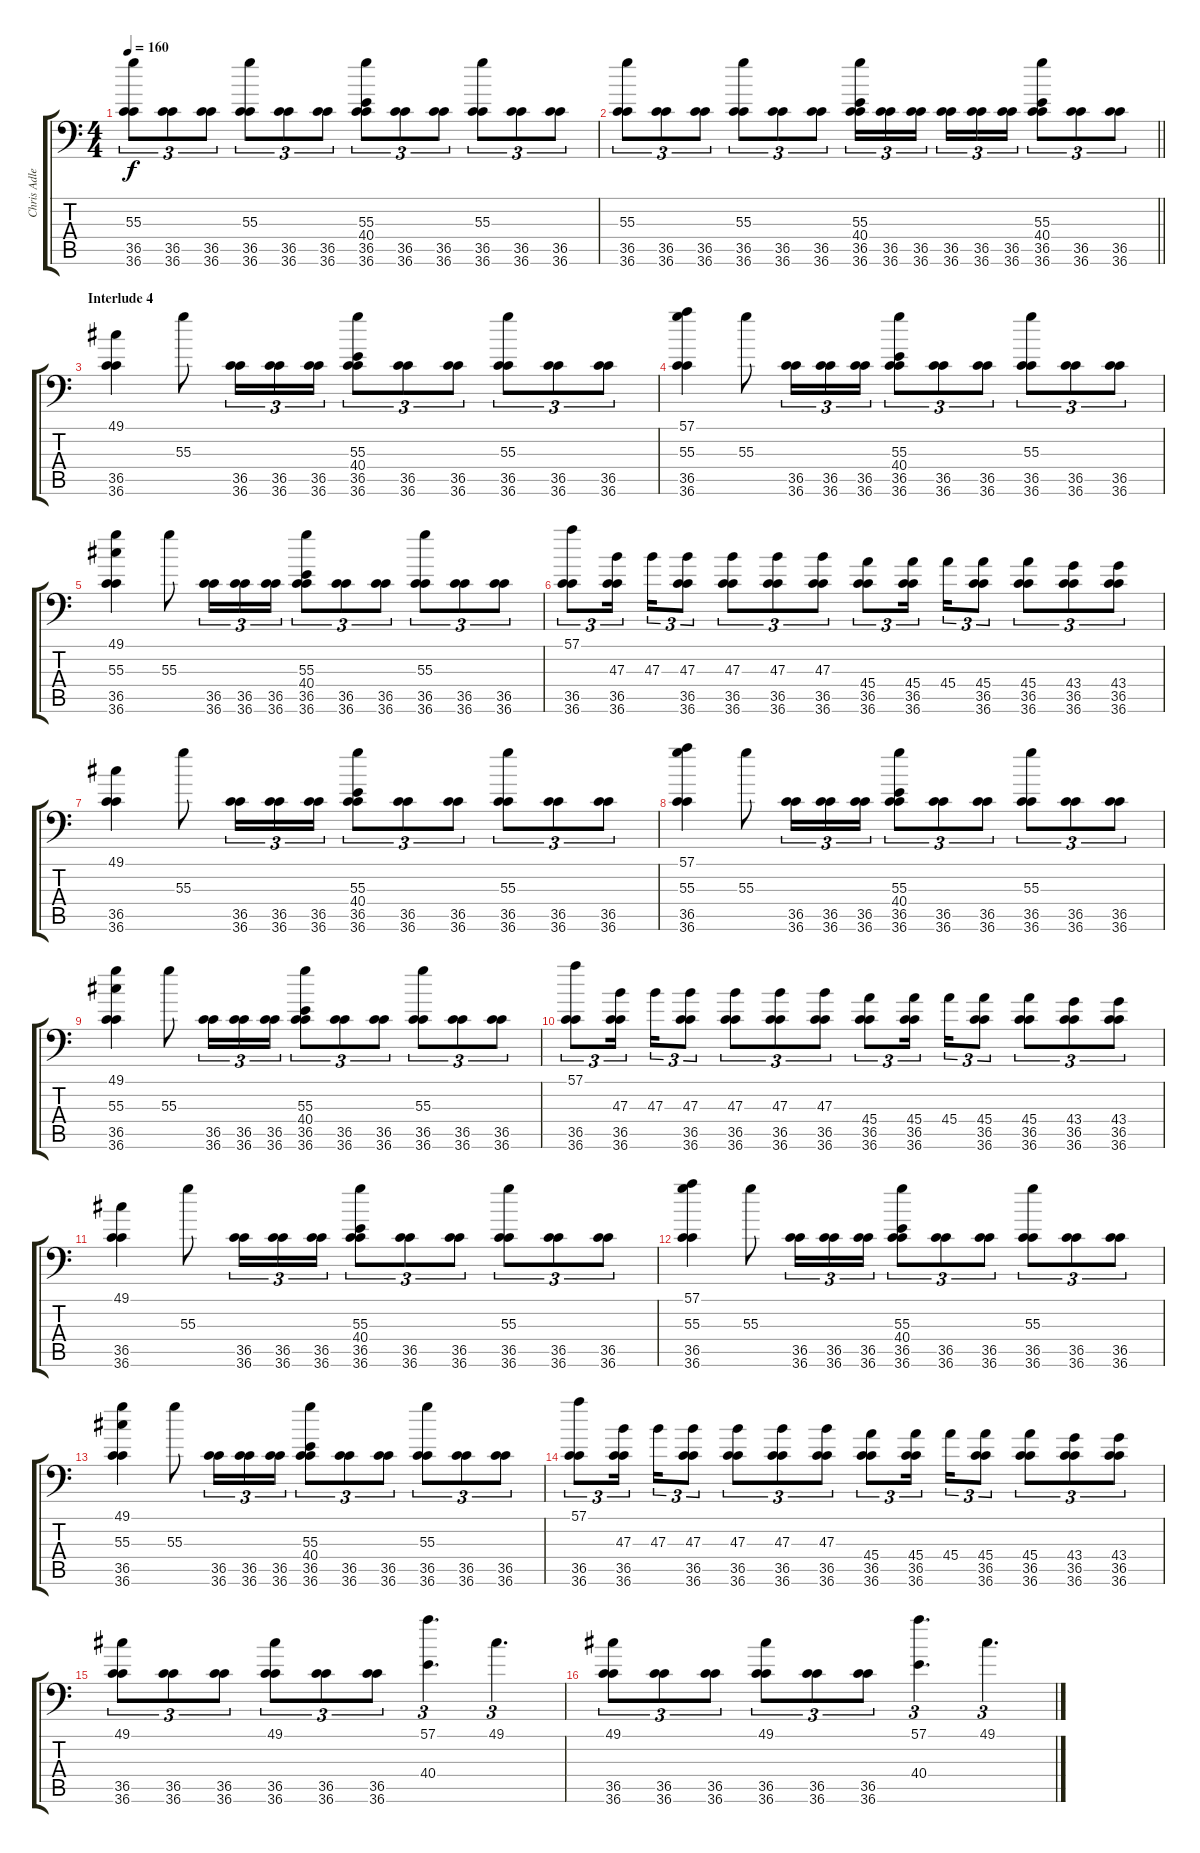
\track ("Chris Adler" "Chris Adle") {instrument acousticgrandpiano}
\staff {score tabs}
\tuning (C-1 C-1 C-1 C-1 C-1 C-1) {hide}
\ts (4 4)
\tempo 160
\clef f4
\ks c
(55.3 36.5 36.6).8{tu (3 2) dy f} (36.5 36.6).8{tu (3 2)} (36.5 36.6).8{tu (3 2)} (55.3 36.5 36.6).8{tu (3 2)} (36.5 36.6).8{tu (3 2)} (36.5 36.6).8{tu (3 2)} (55.3 40.4 36.5 36.6).8{tu (3 2)} (36.5 36.6).8{tu (3 2)} (36.5 36.6).8{tu (3 2)} (55.3 36.5 36.6).8{tu (3 2)} (36.5 36.6).8{tu (3 2)} (36.5 36.6).8{tu (3 2)} |
\barLineRight lightlight
(55.3 36.5 36.6).8{tu (3 2)} (36.5 36.6).8{tu (3 2)} (36.5 36.6).8{tu (3 2)} (55.3 36.5 36.6).8{tu (3 2)} (36.5 36.6).8{tu (3 2)} (36.5 36.6).8{tu (3 2)} (55.3 40.4 36.5 36.6).16{tu (3 2)} (36.5 36.6).16{tu (3 2)} (36.5 36.6).16{tu (3 2)} (36.5 36.6).16{tu (3 2)} (36.5 36.6).16{tu (3 2)} (36.5 36.6).16{tu (3 2)} (55.3 40.4 36.5 36.6).8{tu (3 2)} (36.5 36.6).8{tu (3 2)} (36.5 36.6).8{tu (3 2)} |
\section ("" "Interlude 4")
(49.1 36.5 36.6).4 55.3.8 (36.5 36.6).16{tu (3 2)} (36.5 36.6).16{tu (3 2)} (36.5 36.6).16{tu (3 2)} (55.3 40.4 36.5 36.6).8{tu (3 2)} (36.5 36.6).8{tu (3 2)} (36.5 36.6).8{tu (3 2)} (55.3 36.5 36.6).8{tu (3 2)} (36.5 36.6).8{tu (3 2)} (36.5 36.6).8{tu (3 2)} |
(57.1 55.3 36.5 36.6).4 55.3.8 (36.5 36.6).16{tu (3 2)} (36.5 36.6).16{tu (3 2)} (36.5 36.6).16{tu (3 2)} (55.3 40.4 36.5 36.6).8{tu (3 2)} (36.5 36.6).8{tu (3 2)} (36.5 36.6).8{tu (3 2)} (55.3 36.5 36.6).8{tu (3 2)} (36.5 36.6).8{tu (3 2)} (36.5 36.6).8{tu (3 2)} |
(49.1 55.3 36.5 36.6).4 55.3.8 (36.5 36.6).16{tu (3 2)} (36.5 36.6).16{tu (3 2)} (36.5 36.6).16{tu (3 2)} (55.3 40.4 36.5 36.6).8{tu (3 2)} (36.5 36.6).8{tu (3 2)} (36.5 36.6).8{tu (3 2)} (55.3 36.5 36.6).8{tu (3 2)} (36.5 36.6).8{tu (3 2)} (36.5 36.6).8{tu (3 2)} |
(57.1 36.5 36.6).8{tu (3 2)} (47.3 36.5 36.6).16{tu (3 2)} 47.3.16{tu (3 2)} (47.3 36.5 36.6).8{tu (3 2)} (47.3 36.5 36.6).8{tu (3 2)} (47.3 36.5 36.6).8{tu (3 2)} (47.3 36.5 36.6).8{tu (3 2)} (45.4 36.5 36.6).8{tu (3 2)} (45.4 36.5 36.6).16{tu (3 2)} 45.4.16{tu (3 2)} (45.4 36.5 36.6).8{tu (3 2)} (45.4 36.5 36.6).8{tu (3 2)} (43.4 36.5 36.6).8{tu (3 2)} (43.4 36.5 36.6).8{tu (3 2)} |
(49.1 36.5 36.6).4 55.3.8 (36.5 36.6).16{tu (3 2)} (36.5 36.6).16{tu (3 2)} (36.5 36.6).16{tu (3 2)} (55.3 40.4 36.5 36.6).8{tu (3 2)} (36.5 36.6).8{tu (3 2)} (36.5 36.6).8{tu (3 2)} (55.3 36.5 36.6).8{tu (3 2)} (36.5 36.6).8{tu (3 2)} (36.5 36.6).8{tu (3 2)} |
(57.1 55.3 36.5 36.6).4 55.3.8 (36.5 36.6).16{tu (3 2)} (36.5 36.6).16{tu (3 2)} (36.5 36.6).16{tu (3 2)} (55.3 40.4 36.5 36.6).8{tu (3 2)} (36.5 36.6).8{tu (3 2)} (36.5 36.6).8{tu (3 2)} (55.3 36.5 36.6).8{tu (3 2)} (36.5 36.6).8{tu (3 2)} (36.5 36.6).8{tu (3 2)} |
(49.1 55.3 36.5 36.6).4 55.3.8 (36.5 36.6).16{tu (3 2)} (36.5 36.6).16{tu (3 2)} (36.5 36.6).16{tu (3 2)} (55.3 40.4 36.5 36.6).8{tu (3 2)} (36.5 36.6).8{tu (3 2)} (36.5 36.6).8{tu (3 2)} (55.3 36.5 36.6).8{tu (3 2)} (36.5 36.6).8{tu (3 2)} (36.5 36.6).8{tu (3 2)} |
(57.1 36.5 36.6).8{tu (3 2)} (47.3 36.5 36.6).16{tu (3 2)} 47.3.16{tu (3 2)} (47.3 36.5 36.6).8{tu (3 2)} (47.3 36.5 36.6).8{tu (3 2)} (47.3 36.5 36.6).8{tu (3 2)} (47.3 36.5 36.6).8{tu (3 2)} (45.4 36.5 36.6).8{tu (3 2)} (45.4 36.5 36.6).16{tu (3 2)} 45.4.16{tu (3 2)} (45.4 36.5 36.6).8{tu (3 2)} (45.4 36.5 36.6).8{tu (3 2)} (43.4 36.5 36.6).8{tu (3 2)} (43.4 36.5 36.6).8{tu (3 2)} |
(49.1 36.5 36.6).4 55.3.8 (36.5 36.6).16{tu (3 2)} (36.5 36.6).16{tu (3 2)} (36.5 36.6).16{tu (3 2)} (55.3 40.4 36.5 36.6).8{tu (3 2)} (36.5 36.6).8{tu (3 2)} (36.5 36.6).8{tu (3 2)} (55.3 36.5 36.6).8{tu (3 2)} (36.5 36.6).8{tu (3 2)} (36.5 36.6).8{tu (3 2)} |
(57.1 55.3 36.5 36.6).4 55.3.8 (36.5 36.6).16{tu (3 2)} (36.5 36.6).16{tu (3 2)} (36.5 36.6).16{tu (3 2)} (55.3 40.4 36.5 36.6).8{tu (3 2)} (36.5 36.6).8{tu (3 2)} (36.5 36.6).8{tu (3 2)} (55.3 36.5 36.6).8{tu (3 2)} (36.5 36.6).8{tu (3 2)} (36.5 36.6).8{tu (3 2)} |
(49.1 55.3 36.5 36.6).4 55.3.8 (36.5 36.6).16{tu (3 2)} (36.5 36.6).16{tu (3 2)} (36.5 36.6).16{tu (3 2)} (55.3 40.4 36.5 36.6).8{tu (3 2)} (36.5 36.6).8{tu (3 2)} (36.5 36.6).8{tu (3 2)} (55.3 36.5 36.6).8{tu (3 2)} (36.5 36.6).8{tu (3 2)} (36.5 36.6).8{tu (3 2)} |
(57.1 36.5 36.6).8{tu (3 2)} (47.3 36.5 36.6).16{tu (3 2)} 47.3.16{tu (3 2)} (47.3 36.5 36.6).8{tu (3 2)} (47.3 36.5 36.6).8{tu (3 2)} (47.3 36.5 36.6).8{tu (3 2)} (47.3 36.5 36.6).8{tu (3 2)} (45.4 36.5 36.6).8{tu (3 2)} (45.4 36.5 36.6).16{tu (3 2)} 45.4.16{tu (3 2)} (45.4 36.5 36.6).8{tu (3 2)} (45.4 36.5 36.6).8{tu (3 2)} (43.4 36.5 36.6).8{tu (3 2)} (43.4 36.5 36.6).8{tu (3 2)} |
(49.1 36.5 36.6).8{tu (3 2)} (36.5 36.6).8{tu (3 2)} (36.5 36.6).8{tu (3 2)} (49.1 36.5 36.6).8{tu (3 2)} (36.5 36.6).8{tu (3 2)} (36.5 36.6).8{tu (3 2)} (57.1 40.4).4{d tu (3 2)} 49.1.4{d tu (3 2)} |
(49.1 36.5 36.6).8{tu (3 2)} (36.5 36.6).8{tu (3 2)} (36.5 36.6).8{tu (3 2)} (49.1 36.5 36.6).8{tu (3 2)} (36.5 36.6).8{tu (3 2)} (36.5 36.6).8{tu (3 2)} (57.1 40.4).4{d tu (3 2)} 49.1.4{d tu (3 2)}
